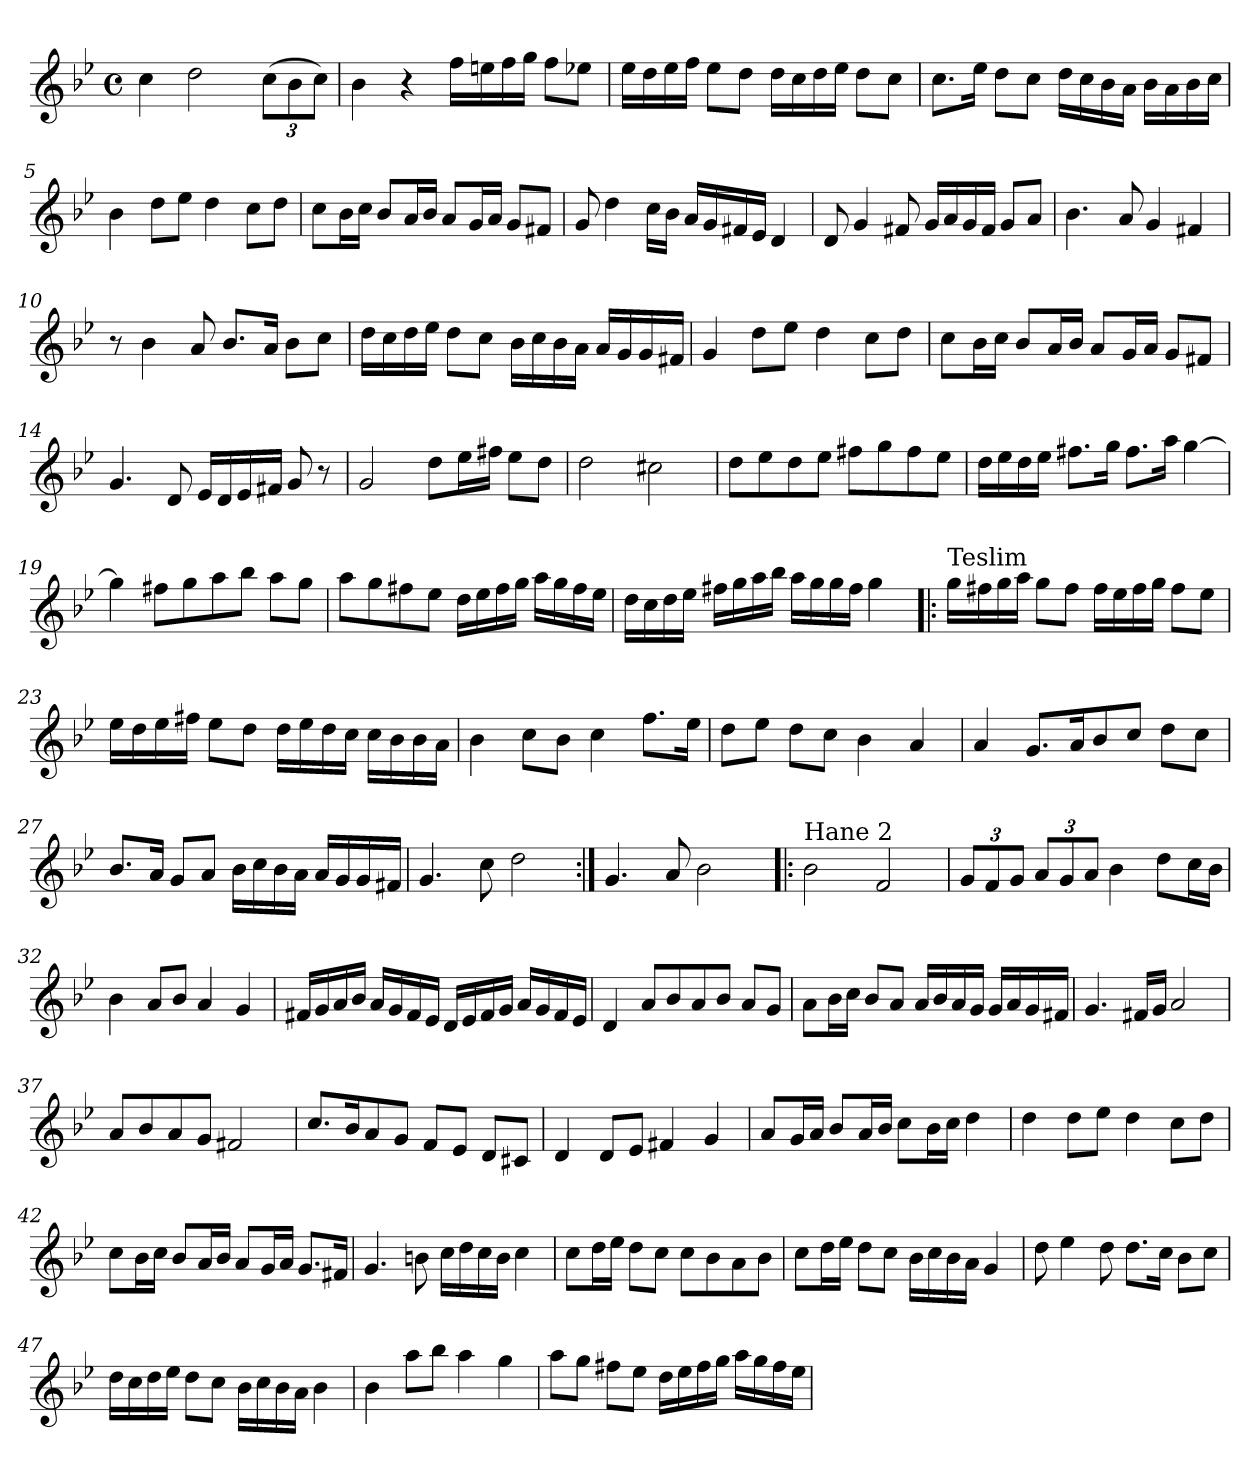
**kern
*part1
*staff1
*clefG2
*k[b-e-]
*B-:
*M4/4
*met(c)
=1
4cc\
2dd\
*Xbrackettup
(>12cc\L
12b-\
12cc\J)
=2
4b-\
4r
16ff\LL
16een\
16ff\
16gg\JJ
8ff\L
8ee-X\J
=3
16ee-\LL
16dd\
16ee-\
16ff\JJ
8ee-\L
8dd\J
16dd\LL
16cc\
16dd\
16ee-\JJ
8dd\L
8cc\J
!!LO:LB:g=z
=4
8.cc\L
16ee-\Jk
8dd\L
8cc\J
16dd\LL
16cc\
16b-\
16a\JJ
16b-\LL
16a\
16b-\
16cc\JJ
=5
4b-\
8dd\L
8ee-\J
4dd\
8cc\L
8dd\J
=6
8cc\L
16b-\L
16cc\JJ
8b-/L
16a/L
16b-/JJ
8a/L
16g/L
16a/JJ
8g/L
8f#X/J
=7
8g/
4dd\
16cc\LL
16b-\JJ
16a/LL
16g/
16f#X/
16e-/JJ
4d/
!!LO:LB:g=z
=8
8d/
4g/
8f#X/
16g/LL
16a/
16g/
16f#/JJ
8g/L
8a/J
=9
4.b-\
8a/
4g/
4f#X/
=10
8r
4b-\
8a/
8.b-/L
16a/Jk
8b-\L
8cc\J
=11
16dd\LL
16cc\
16dd\
16ee-\JJ
8dd\L
8cc\J
16b-\LL
16cc\
16b-\
16a\JJ
16a/LL
16g/
16g/
16f#X/JJ
!!LO:LB:g=z
=12
4g/
8dd\L
8ee-\J
4dd\
8cc\L
8dd\J
=13
8cc\L
16b-\L
16cc\JJ
8b-/L
16a/L
16b-/JJ
8a/L
16g/L
16a/JJ
8g/L
8f#X/J
=14
4.g/
8d/
16e-/LL
16d/
16e-/
16f#X/JJ
8g/
8r
=15
2g/
8dd\L
16ee-\L
16ff#X\JJ
8ee-\L
8dd\J
!!LO:LB:g=z
=16
2dd\
2cc#X\
=17
8dd\L
8ee-\
8dd\
8ee-\J
8ff#X\L
8gg\
8ff#\
8ee-\J
=18
16dd\LL
16ee-\
16dd\
16ee-\JJ
8.ff#X\L
16gg\Jk
8.ff#\L
16aa\Jk
[4gg\
=19
4gg\]
8ff#X\L
8gg\
8aa\
8bb-\J
8aa\L
8gg\J
!!LO:LB:g=z
=20
8aa\L
8gg\
8ff#X\
8ee-\J
16dd\LL
16ee-\
16ff#\
16gg\JJ
16aa\LL
16gg\
16ff#\
16ee-\JJ
=21
16dd\LL
16cc\
16dd\
16ee-\JJ
16ff#X\LL
16gg\
16aa\
16bb-\JJ
16aa\LL
16gg\
16gg\
16ff#\JJ
4gg\
=22!|:
!LO:TX:a:t=Teslim
16gg\LL
16ff#X\
16gg\
16aa\JJ
8gg\L
8ff#\J
16ff#\LL
16ee-\
16ff#\
16gg\JJ
8ff#\L
8ee-\J
!!LO:LB:g=z
=23
16ee-\LL
16dd\
16ee-\
16ff#X\JJ
8ee-\L
8dd\J
16dd\LL
16ee-\
16dd\
16cc\JJ
16cc\LL
16b-\
16b-\
16a\JJ
=24
4b-\
8cc\L
8b-\J
4cc\
8.ff\L
16ee-\Jk
=25
8dd\L
8ee-\J
8dd\L
8cc\J
4b-\
4a/
=26
4a/
8.g/L
16a/K
8b-/
8cc/J
8dd\L
8cc\J
!!LO:LB:g=z
=27
8.b-/L
16a/Jk
8g/L
8a/J
16b-\LL
16cc\
16b-\
16a\JJ
16a/LL
16g/
16g/
16f#X/JJ
=28
4.g/
8cc\
2dd\
=29:|!
4.g/
8a/
2b-\
=30!|:
!LO:TX:a:t=Hane 2
2b-\
2f/
=31
12g/L
12f/
12g/J
12a/L
12g/
12a/J
4b-\
8dd\L
16cc\L
16b-\JJ
!!LO:LB:g=z
=32
4b-\
8a/L
8b-/J
4a/
4g/
=33
16f#X/LL
16g/
16a/
16b-/JJ
16a/LL
16g/
16f#/
16e-/JJ
16d/LL
16e-/
16f#/
16g/JJ
16a/LL
16g/
16f#/
16e-/JJ
=34
4d/
8a/L
8b-/
8a/
8b-/J
8a/L
8g/J
=35
8a\L
16b-\L
16cc\JJ
8b-/L
8a/J
16a/LL
16b-/
16a/
16g/JJ
16g/LL
16a/
16g/
16f#X/JJ
!!LO:PB:g=z
=36
4.g/
16f#X/LL
16g/JJ
2a/
=37
8a/L
8b-/
8a/
8g/J
2f#X/
=38
8.cc/L
16b-/K
8a/
8g/J
8f/L
8e-/J
8d/L
8c#X/J
=39
4d/
8d/L
8e-/J
4f#X/
4g/
=40
8a/L
16g/L
16a/JJ
8b-/L
16a/L
16b-/JJ
8cc\L
16b-\L
16cc\JJ
4dd\
!!LO:LB:g=z
=41
4dd\
8dd\L
8ee-\J
4dd\
8cc\L
8dd\J
=42
8cc\L
16b-\L
16cc\JJ
8b-/L
16a/L
16b-/JJ
8a/L
16g/L
16a/JJ
8.g/L
16f#X/Jk
=43
4.g/
8bn\
16cc\LL
16dd\
16cc\
16b\JJ
4cc\
=44
8cc\L
16dd\L
16ee-\JJ
8dd\L
8cc\J
8cc\L
8b-\
8a\
8b-\J
!!LO:LB:g=z
=45
8cc\L
16dd\L
16ee-\JJ
8dd\L
8cc\J
16b-\LL
16cc\
16b-\
16a\JJ
4g/
=46
8dd\
4ee-\
8dd\
8.dd\L
16cc\Jk
8b-\L
8cc\J
=47
16dd\LL
16cc\
16dd\
16ee-\JJ
8dd\L
8cc\J
16b-\LL
16cc\
16b-\
16a\JJ
4b-\
!!LO:LB:g=z
=48
4b-\
8aa\L
8bb-\J
4aa\
4gg\
=49
8aa\L
8gg\J
8ff#X\L
8ee-\J
16dd\LL
16ee-\
16ff#\
16gg\JJ
16aa\LL
16gg\
16ff#\
16ee-\JJ
=
*-
